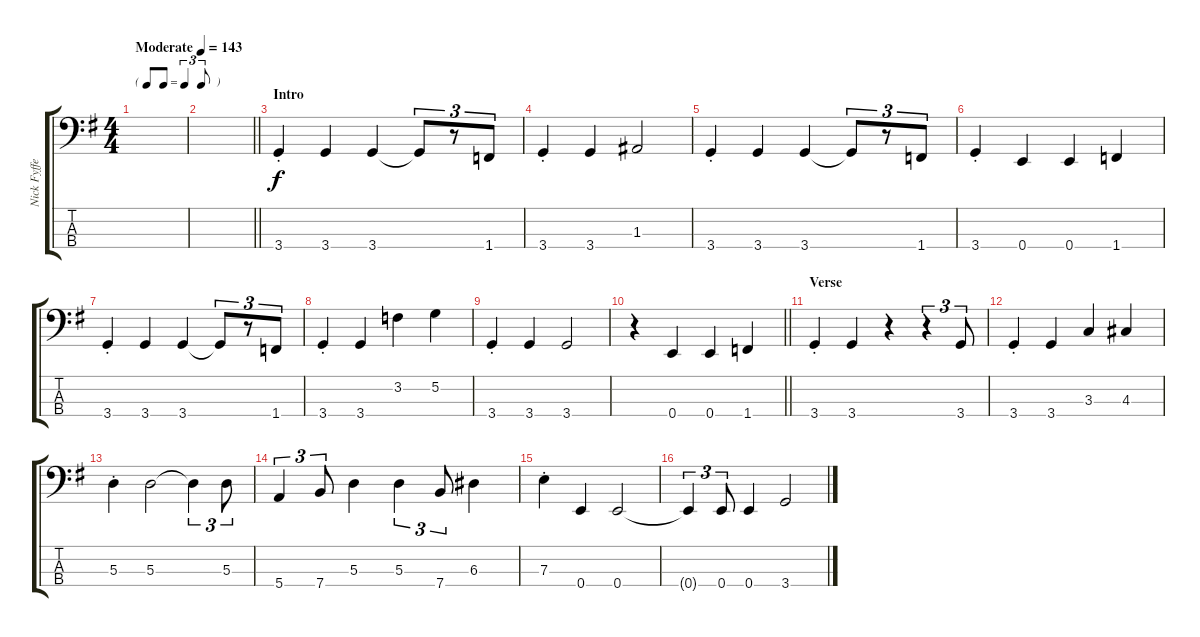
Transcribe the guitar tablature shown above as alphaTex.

\track ("Nick Fyffe" "Nick Fyffe") {instrument electricbassfinger}
\staff {score tabs}
\tuning (G2 D2 A1 E1) {hide}
\ts (4 4)
\tf triplet8th
\tempo (143 "Moderate")
\clef f4
\ks g
|
\barLineRight lightlight
|
\section ("" "Intro")
3.4{st}.4 3.4.4 3.4.4 3.4{t}.8{tu (3 2)} r.8{tu (3 2)} 1.4.8{tu (3 2)} |
3.4{st}.4 3.4.4 1.3.2 |
3.4{st}.4 3.4.4 3.4.4 3.4{t}.8{tu (3 2)} r.8{tu (3 2)} 1.4.8{tu (3 2)} |
3.4{st}.4 0.4.4 0.4.4 1.4.4 |
3.4{st}.4 3.4.4 3.4.4 3.4{t}.8{tu (3 2)} r.8{tu (3 2)} 1.4.8{tu (3 2)} |
3.4{st}.4 3.4.4 3.2.4 5.2.4 |
3.4{st}.4 3.4.4 3.4.2 |
\barLineRight lightlight
r.4 0.4.4 0.4.4 1.4.4 |
\section ("" "Verse")
3.4{st}.4 3.4.4 r.4 r.4{tu (3 2)} 3.4.8{tu (3 2)} |
3.4{st}.4 3.4.4 3.3.4 4.3.4 |
5.3{st}.4 5.3.2 5.3{t}.4{tu (3 2)} 5.3.8{tu (3 2)} |
5.4.4{tu (3 2)} 7.4.8{tu (3 2)} 5.3.4 5.3.4{tu (3 2)} 7.4.8{tu (3 2)} 6.3.4 |
7.3{st}.4 0.4.4 0.4.2 |
0.4{t}.4{tu (3 2)} 0.4.8{tu (3 2)} 0.4.4 3.4.2
